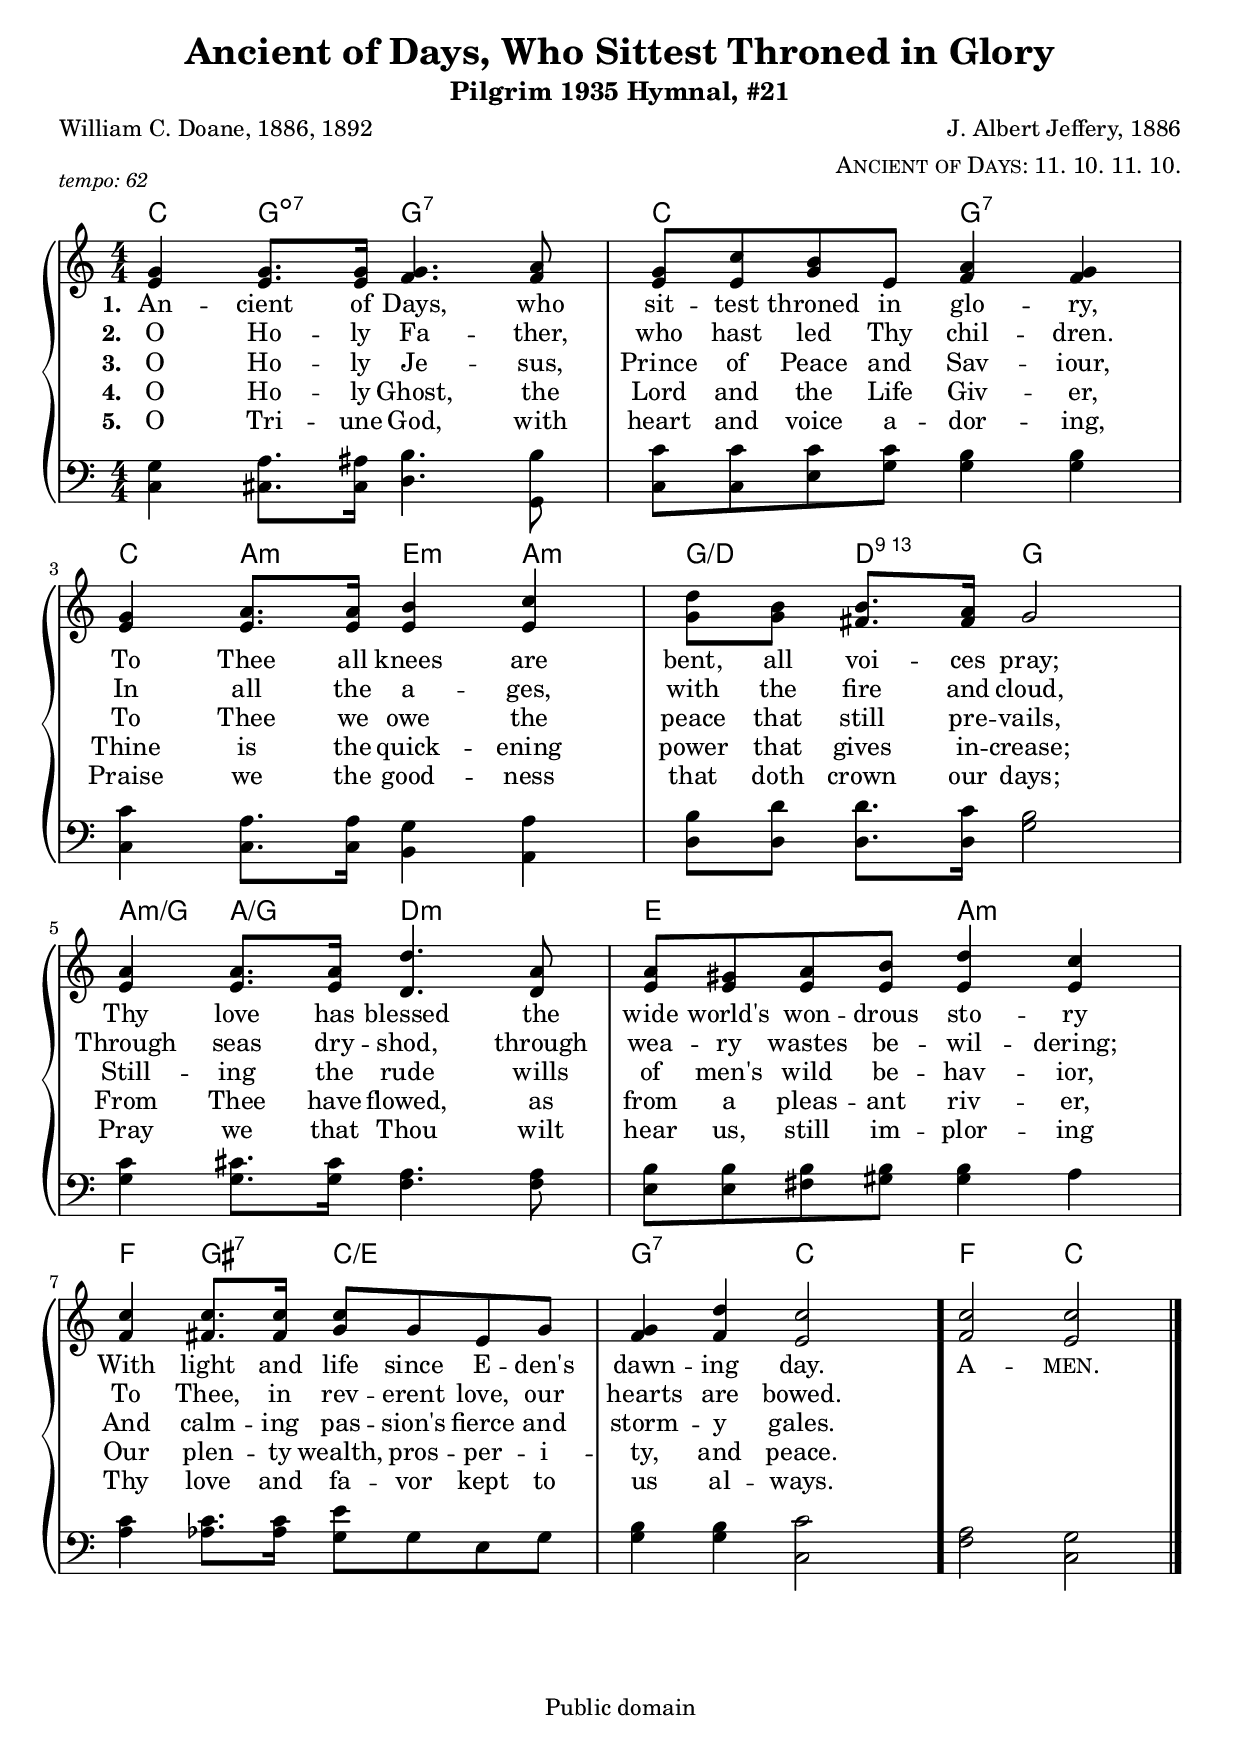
\version "2.24.3"
\include "english.ly"

\header {
  title = "Ancient of Days, Who Sittest Throned in Glory"
  pdftitle = "Ancient of Days, Who Sittest Throned in Glory (1886)"
  subtitle = "Pilgrim 1935 Hymnal, #21"
  poet = "William C. Doane, 1886, 1892"
  composer = \markup \right-column {
    "J. Albert Jeffery, 1886"
    \smallCaps "Ancient of Days: 11. 10. 11. 10."
  }
  meter = \markup { \small {
    \italic "tempo: 62"
  } }
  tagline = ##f
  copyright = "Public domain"
  author = "Jay Thomas"
}

chordas = \chordmode {
  \key c \major

  % 1
  c4 g:dim7 g2:7 |
  c2 g:7 |
  c4 a:m e:m a:m |
  g/d d:13 g2 |
  % 5
  a4:m/g a/g d2:m |
  e2 a:m | 
  f4 gs:7 c2/e |
  g2:7 c |
  % AMEN
  f c |
}

upper = \context Staff \relative c'\new Voice {
  \key c \major
  \numericTimeSignature % show 4/4 instead of common time "C"
  \time 4/4

  % 1
  <e g>4 <e g>8. <e g>16 <f g>4. <f a>8 |
  <e g>8 <e c'> <g b> e8 <f a>4 <f g> | \break
  <e g>4 <e a>8. <e a>16 <e b'>4 <e c'> |
  <g d'>8 <g b> <fs b>8. <fs a>16 g2 | \break
  % 5
  <e a>4 <e a>8. <e a>16 <d d'>4. <d a'>8 |
  <e a>8 <e gs> <e a> <e b'> <e d'>4 <e c'> | \break
  <f c'>4 <fs c'>8. <fs c'>16 <g c>8 g e g |
  <f g>4 <f d'> <e c'>2 \bar "."
  % AMEN
  <f c'> <e c'> \bar "|."
}

lower = \context Staff \relative c \new Voice \repeat volta 2 {
  \clef "bass"
  \key c \major
  \time 4/4

  % 1
  <c g'>4 <cs a'>8. <cs as'>16 <d b'>4. <g, b'>8 |
  <c c'>8 <c c'> <e c'> <g c> <g b>4 <g b> |
  <c, c'>4 <c a'>8. <c a'>16 <b g'>4 <a a'> |
  <d b'>8 <d d'> <d d'>8. <d c'>16 <g b>2 |
  % 5
  <g c>4 <g cs>8. <g cs>16 <f a>4. <f a>8 |
  <e b'>8 <e b'> <fs b> <gs b> <gs b>4 a |
  <a c>4 <af c>8. <af c>16 <g  e'>8 g e g |
  <g b>4 <g b> <c, c'>2 |
  % AMEN
  <f a>2 <c g'> |
}

verse_one = \lyricmode {
  \set stanza = \markup { "1. " }
  An4 -- cient8. of16 Days,4. who8
  sit8 -- test throned in glo4 -- ry,
  To4 Thee8. all16 knees4 are
  bent,8 all voi8. -- ces16 pray;2
  Thy4 love8. has16 blessed4. the8
  wide8 world's won -- drous sto4 -- ry
  With light8. and16 life8 since E -- den's
  dawn4 -- ing day.2 A -- \markup { \smallCaps "men." }
}

verse_two = \lyricmode {
  \set stanza = \markup { "2. " }
  O4 Ho8. -- ly16 Fa4. -- ther,8
  who8 hast led Thy chil4 -- dren.
  In4 all8. the16 a4 -- ges,
  with8 the fire8. and16 cloud,2
  Through4 seas8. dry16 -- shod,4. through8
  wea -- ry wastes be -- wil4 -- dering;
  To4 Thee,8. in16 rev8 -- erent love, our
  hearts4 are bowed.2
}

verse_three = \lyricmode {
  \set stanza = \markup { "3. " }
  O4 Ho8. -- ly16 Je4. -- sus,8
  Prince8 of Peace and Sav4 -- iour,
  To Thee8. we16 owe4 the
  peace8 that still8. pre16 -- vails,2
  Still4 -- ing8. the16 rude4. wills8
  of8 men's wild be -- hav4 -- ior,
  And4 calm8. -- ing16 pas8 -- sion's fierce and
  storm4 -- y gales.2
}

verse_four = \lyricmode {
  \set stanza = \markup { "4. " }
  O4 Ho8. -- ly16 Ghost,4. the8
  Lord8 and the Life Giv4 -- er,
  Thine is8. the16 quick4 -- ening
  power8 that gives8. in16 -- crease;2
  From4 Thee8. have16 flowed,4. as8
  from a pleas -- ant riv4 -- er,
  Our plen8. -- ty16 wealth,8 pros -- per -- i --
  ty,4 and4 peace.
}

verse_five = \lyricmode {
  \set stanza = \markup { "5. " }
  O4 Tri8. -- une16 God,4. with8
  heart and voice a -- dor4 -- ing,
  Praise we8. the16 good4 -- ness
  that8 doth crown8. our16 days;2
  Pray4 we8. that16 Thou4. wilt8
  hear us, still im -- plor4 -- ing
  Thy love8. and16 fa8 -- vor kept to
  us4 al -- ways.2
}

\score {
  <<
    \new ChordNames {
      \set chordChanges = ##t
      \set majorSevenSymbol = \markup { maj7 }
      \set ChordNames.instrumentName = #"Chords"
      \set ChordNames.midiInstrument = #"reed organ"
      % Change value below to #0.6 to enable chord voicing
      \set ChordNames.midiMaximumVolume = #0.0
      \chordas
    }
    \new PianoStaff <<
      \set PianoStaff.midiInstrument = #"acoustic grand"
      \new Staff = "upper" \upper
      \new Lyrics = "verse_one" \verse_one
      \new Lyrics = "verse_two" \verse_two
      \new Lyrics = "verse_three" \verse_three
      \new Lyrics = "verse_four" \verse_four
      \new Lyrics = "verse_five" \verse_five
      \new Staff = "lower" \lower
    >>
  >>
  \layout {
    indent = 0\in
  }
  \midi {}
}
